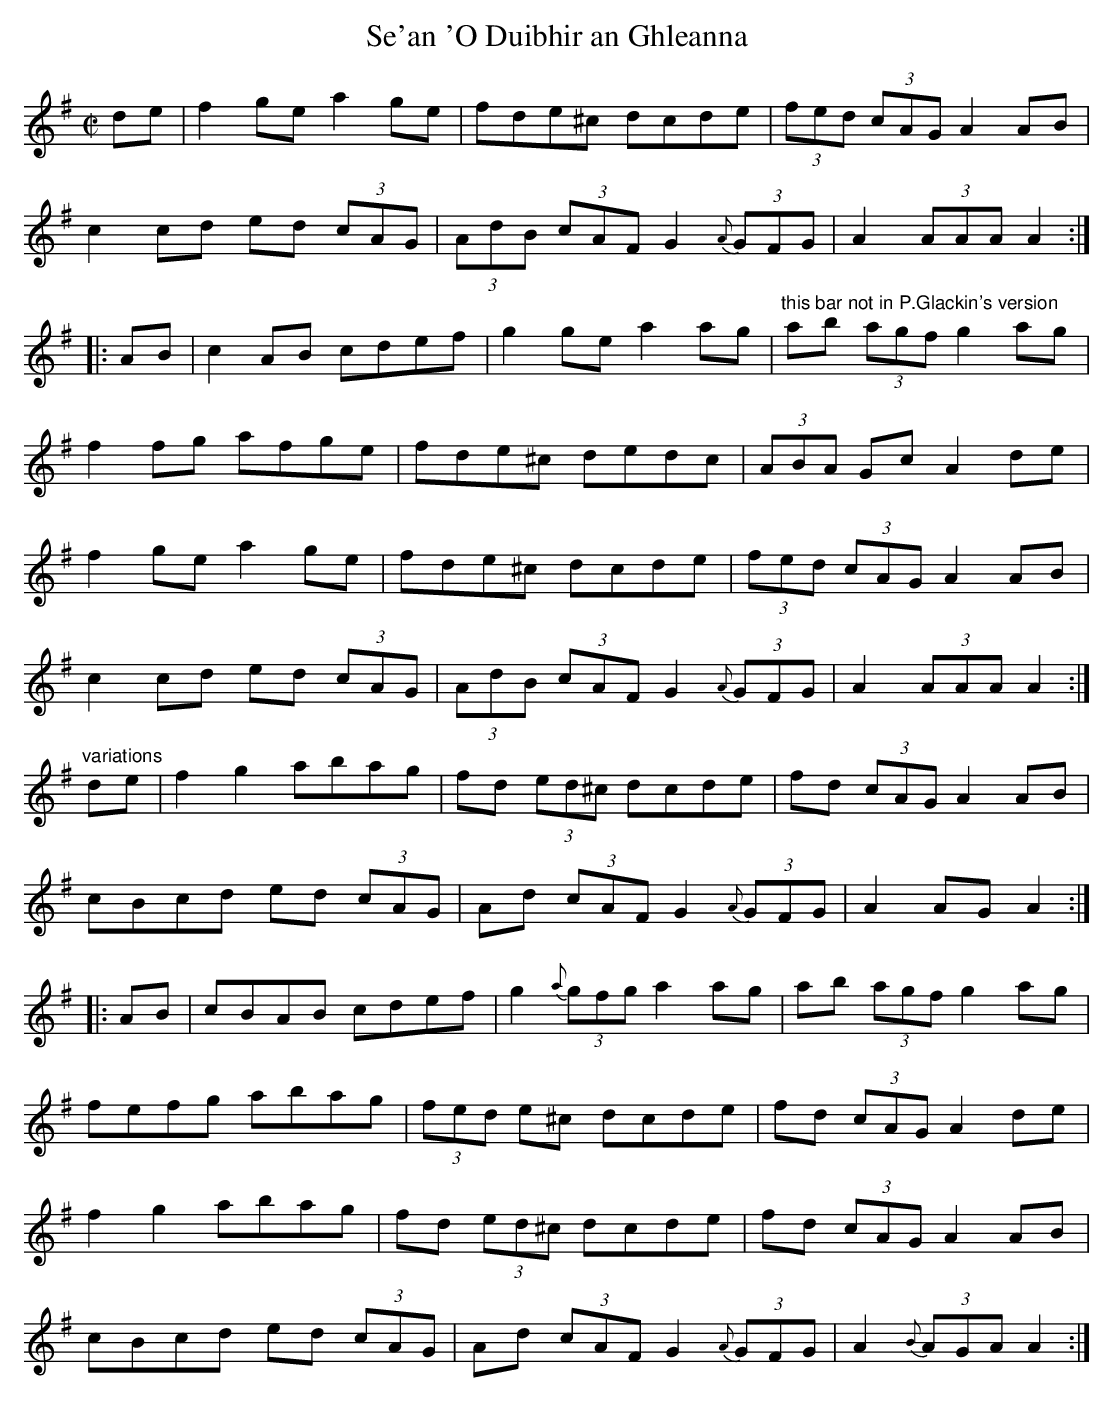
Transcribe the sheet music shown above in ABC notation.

X:1
T:Se'an 'O Duibhir an Ghleanna
M:C|
K:Dmix
de|f2ge a2ge|fde^c dcde|(3fed (3cAG A2AB|
c2cd ed (3cAG|(3AdB (3cAF G2 {A}(3GFG|A2 (3AAA A2:|
|:AB|c2AB cdef|g2ge a2ag|"this bar not in P.Glackin's version"ab (3agf g2ag|
f2fg afge|fde^c dedc|(3ABA Gc A2de|
f2ge a2ge|fde^c dcde|(3fed (3cAG A2AB|
c2cd ed (3cAG|(3AdB (3cAF G2 {A}(3GFG|A2 (3AAA A2:|
"variations"
de|f2g2 abag|fd (3ed^c dcde|fd (3cAG A2AB|
cBcd ed (3cAG|Ad (3cAF G2 {A}(3GFG|A2AG A2:|
|:AB|cBAB cdef|g2 {a}(3gfg a2ag|ab (3agf g2ag|
fefg abag|(3fed e^c dcde|fd (3cAG A2de|
f2g2 abag|fd (3ed^c dcde|fd (3cAG A2AB|
cBcd ed (3cAG|Ad (3cAF G2 {A}(3GFG|A2 {B}(3AGA A2:|
